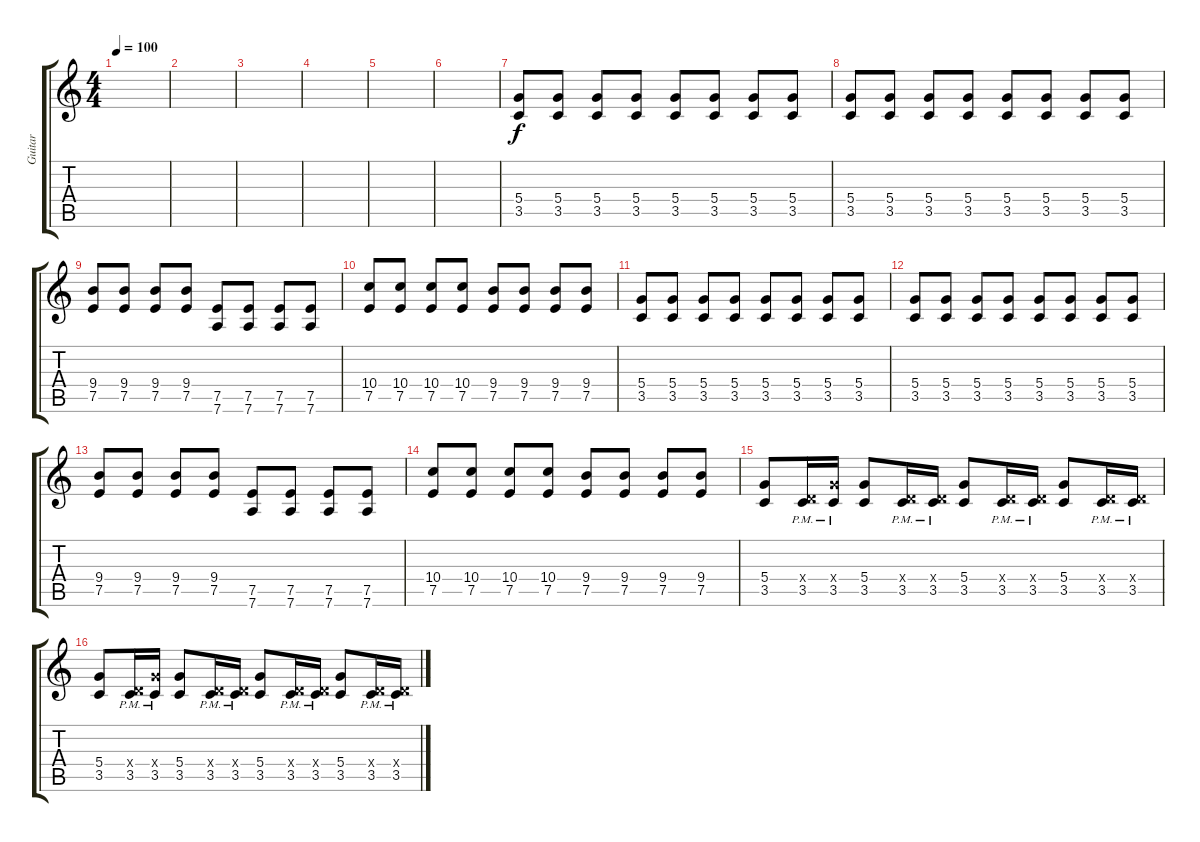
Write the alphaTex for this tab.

\track ("Guitar" "Guitar") {instrument distortionguitar}
\staff {score tabs}
\tuning (E4 B3 G3 D3 A2 D2) {hide}
\ts (4 4)
\tempo 100
\clef g2
\ks c
|
|
|
|
|
|
(5.4 3.5).8 (5.4 3.5).8 (5.4 3.5).8 (5.4 3.5).8 (5.4 3.5).8 (5.4 3.5).8 (5.4 3.5).8 (5.4 3.5).8 |
(5.4 3.5).8 (5.4 3.5).8 (5.4 3.5).8 (5.4 3.5).8 (5.4 3.5).8 (5.4 3.5).8 (5.4 3.5).8 (5.4 3.5).8 |
(9.4 7.5).8 (9.4 7.5).8 (9.4 7.5).8 (9.4 7.5).8 (7.5 7.6).8 (7.5 7.6).8 (7.5 7.6).8 (7.5 7.6).8 |
(10.4 7.5).8 (10.4 7.5).8 (10.4 7.5).8 (10.4 7.5).8 (9.4 7.5).8 (9.4 7.5).8 (9.4 7.5).8 (9.4 7.5).8 |
(5.4 3.5).8 (5.4 3.5).8 (5.4 3.5).8 (5.4 3.5).8 (5.4 3.5).8 (5.4 3.5).8 (5.4 3.5).8 (5.4 3.5).8 |
(5.4 3.5).8 (5.4 3.5).8 (5.4 3.5).8 (5.4 3.5).8 (5.4 3.5).8 (5.4 3.5).8 (5.4 3.5).8 (5.4 3.5).8 |
(9.4 7.5).8 (9.4 7.5).8 (9.4 7.5).8 (9.4 7.5).8 (7.5 7.6).8 (7.5 7.6).8 (7.5 7.6).8 (7.5 7.6).8 |
(10.4 7.5).8 (10.4 7.5).8 (10.4 7.5).8 (10.4 7.5).8 (9.4 7.5).8 (9.4 7.5).8 (9.4 7.5).8 (9.4 7.5).8 |
(5.4 3.5).8 (0.4{x} 3.5{pm}).16 (5.4{x} 3.5{pm}).16 (5.4 3.5).8 (0.4{x} 3.5{pm}).16 (0.4{x} 3.5{pm}).16 (5.4 3.5).8 (0.4{x} 3.5{pm}).16 (0.4{x} 3.5{pm}).16 (5.4 3.5).8 (0.4{x} 3.5{pm}).16 (0.4{x} 3.5{pm}).16 |
(5.4 3.5).8 (0.4{x} 3.5{pm}).16 (5.4{x} 3.5{pm}).16 (5.4 3.5).8 (0.4{x} 3.5{pm}).16 (0.4{x} 3.5{pm}).16 (5.4 3.5).8 (0.4{x} 3.5{pm}).16 (0.4{x} 3.5{pm}).16 (5.4 3.5).8 (0.4{x} 3.5{pm}).16 (0.4{x} 3.5{pm}).16
